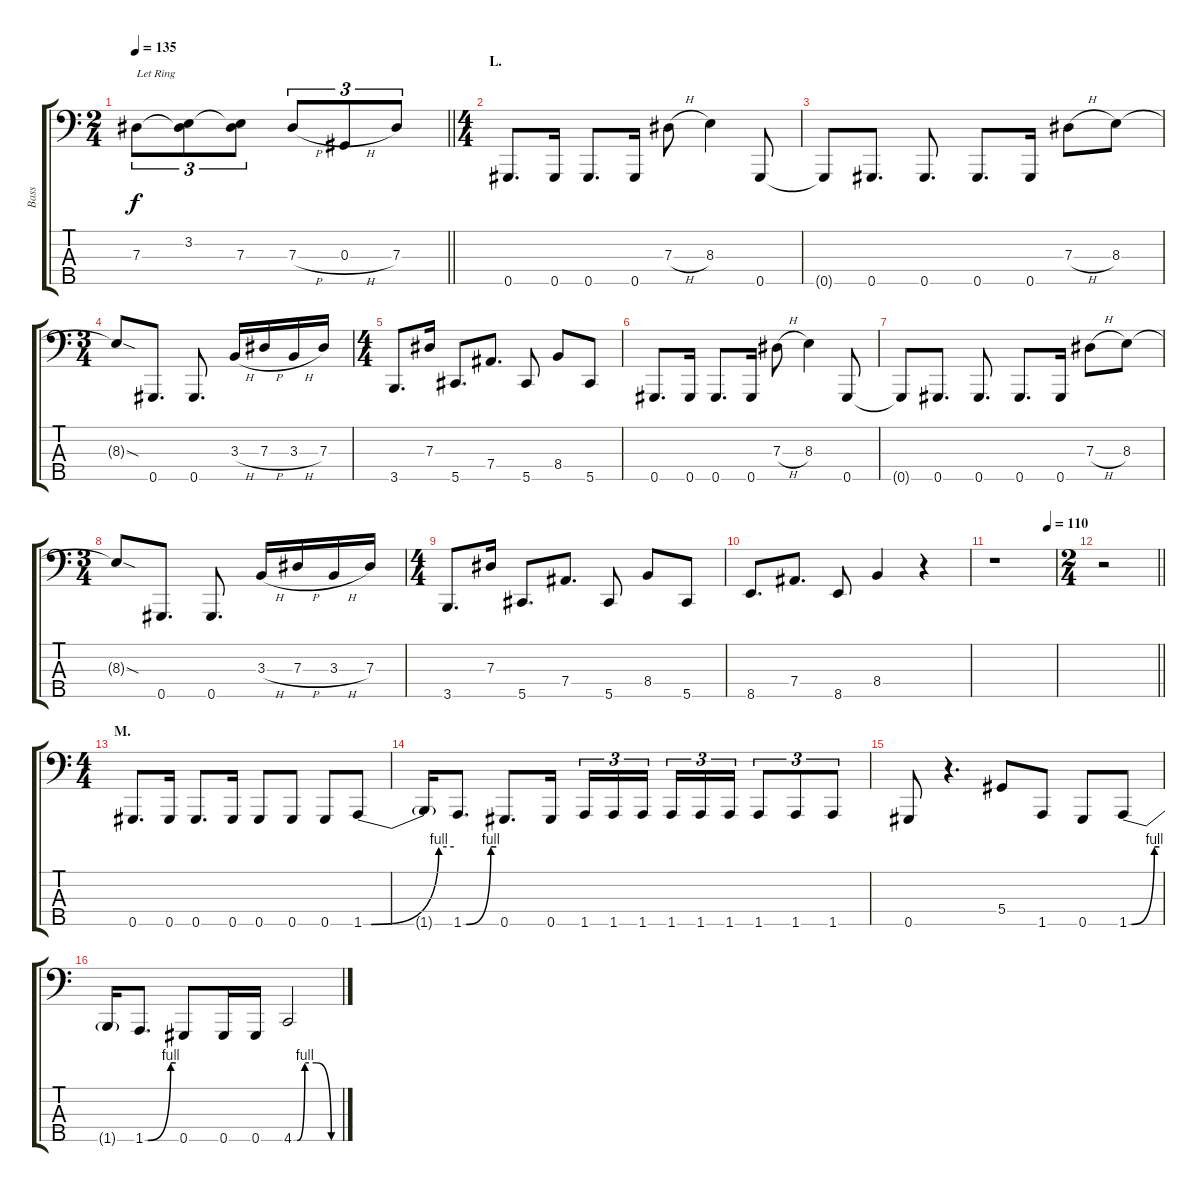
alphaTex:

\track ("Bass" "Bass") {instrument electricbasspick}
\staff {score tabs}
\tuning (Gb2 Db2 Ab1 Eb1 Ab0) {hide}
\ts (2 4)
\tempo 135
\clef f4
\barLineRight lightlight
\ks c
7.3.8{tu (3 2) txt "Let Ring" dy f} (3.2 7.3{t}).8{tu (3 2)} (3.2{t} 7.3).8{tu (3 2)} 7.3{h}.8{tu (3 2)} 0.3{h}.8{tu (3 2)} 7.3.8{tu (3 2)} |
\ts (4 4)
\section ("" "L.")
0.5.8{d} 0.5.16 0.5.8{d} 0.5.16 7.3{h}.8 8.3.4 0.5.8 |
0.5{t}.8 0.5.8{d} 0.5.8{d} 0.5.8{d} 0.5.16 7.3{h}.8 8.3.8 |
\ts (3 4)
8.3{sod t}.8 0.5.8{d} 0.5.8{d} 3.3{h}.16 7.3{h}.16 3.3{h}.16 7.3.16 |
\ts (4 4)
3.5.8{d} 7.3.16 5.5.8{d} 7.4.8{d} 5.5.8 8.4.8 5.5.8 |
0.5.8{d} 0.5.16 0.5.8{d} 0.5.16 7.3{h}.8 8.3.4 0.5.8 |
0.5{t}.8 0.5.8{d} 0.5.8{d} 0.5.8{d} 0.5.16 7.3{h}.8 8.3.8 |
\ts (3 4)
8.3{sod t}.8 0.5.8{d} 0.5.8{d} 3.3{h}.16 7.3{h}.16 3.3{h}.16 7.3.16 |
\ts (4 4)
3.5.8{d} 7.3.16 5.5.8{d} 7.4.8{d} 5.5.8 8.4.8 5.5.8 |
8.5.8{d} 7.4.8{d} 8.5.8 8.4.4 r.4 |
\tempo (110 0.875)
r.1 |
\ts (2 4)
\barLineRight lightlight
r.2 |
\ts (4 4)
\section ("" "M.")
0.5.8{d} 0.5.16 0.5.8{d} 0.5.16 0.5.8 0.5.8 0.5.8 1.5{be (custom 0 0 5 0 50 4 60 4)}.8 |
1.5{t}.16 1.5{be (custom 0 0 5 0 50 4 60 4)}.8{d} 0.5.8{d} 0.5.16 1.5.16{tu (3 2)} 1.5.16{tu (3 2)} 1.5.16{tu (3 2) beam splitsecondary} 1.5.16{tu (3 2)} 1.5.16{tu (3 2)} 1.5.16{tu (3 2)} 1.5.8{tu (3 2)} 1.5.8{tu (3 2)} 1.5.8{tu (3 2)} |
0.5.8 r.4{d} 5.4.8 1.5.8 0.5.8 1.5{be (custom 0 0 5 0 50 4 60 4)}.8 |
1.5{t}.16 1.5{be (custom 0 0 5 0 50 4 60 4)}.8{d} 0.5.8 0.5.16 0.5.16 4.5{be (custom 0 0 5 0 15 4 30 4 50 0 60 0)}.2
